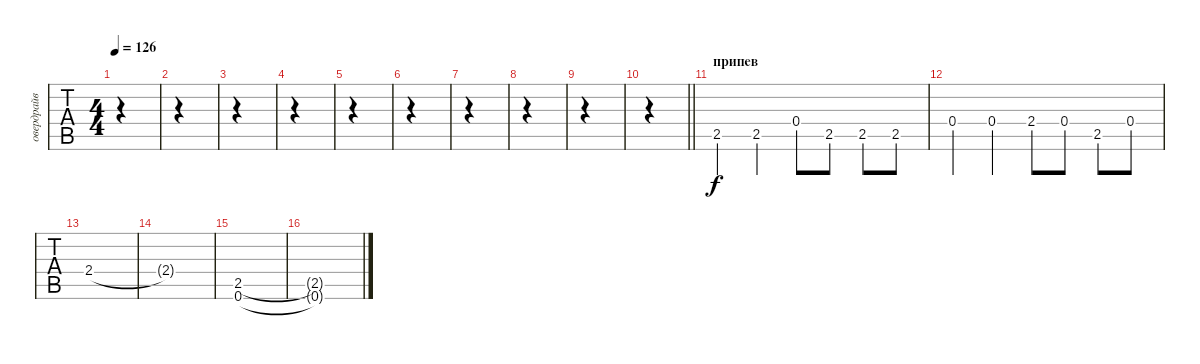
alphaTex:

\track ("овердрайв" "овердрайв") {instrument overdrivenguitar}
\staff {tabs}
\tuning (E4 B3 G3 D3 A2 E2) {hide}
\ts (4 4)
\tempo 126
\clef g2
\ks d
|
|
|
|
|
|
|
|
|
\barLineRight lightlight
|
\section ("" "припев")
2.5.4 2.5.4 0.4.8 2.5.8 2.5.8 2.5.8 |
0.4.4 0.4.4 2.4.8 0.4.8 2.5.8 0.4.8 |
2.4.1 |
2.4{t}.1 |
(2.5 0.6).1 |
(2.5{t} 0.6{t}).1
